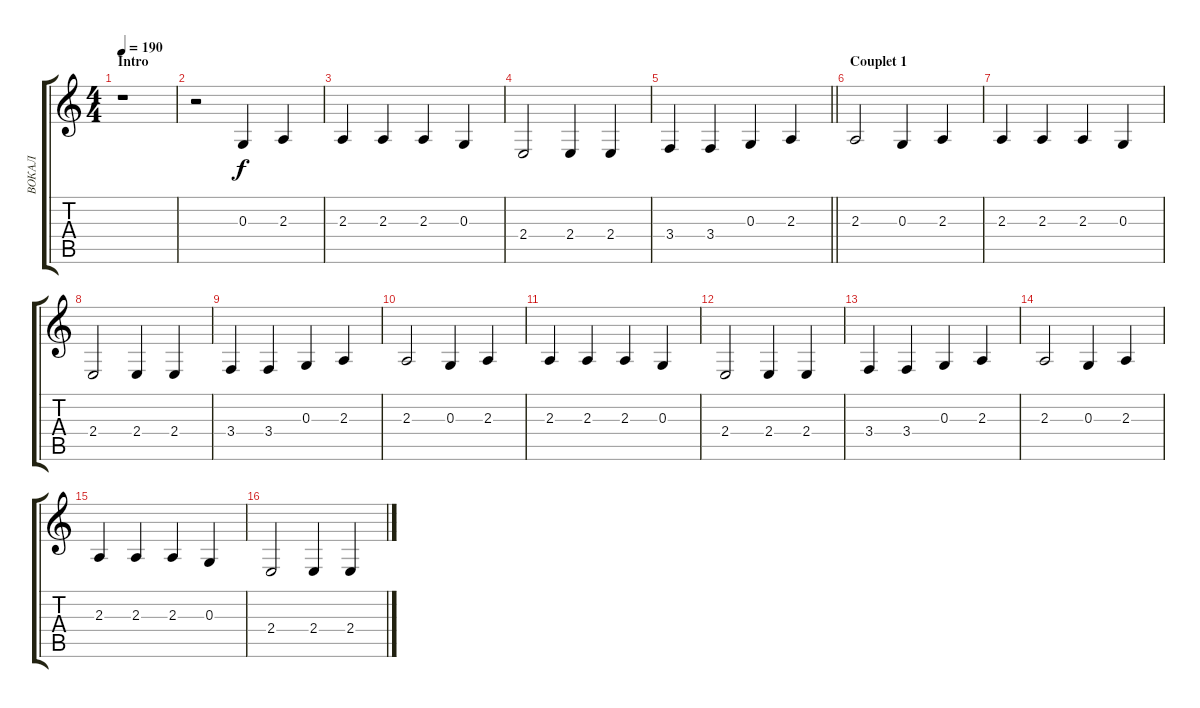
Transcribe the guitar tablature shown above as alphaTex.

\track ("ВОКАЛ" "ВОКАЛ") {instrument synthbrass1}
\staff {score tabs}
\tuning (E4 B3 G3 D3 A2 E2) {hide}
\ts (4 4)
\section ("" "Intro")
\tempo 190
\clef g2
\ks c
r.1{dy f instrument synthbrass1} |
r.2 0.3.4 2.3.4 |
2.3.4 2.3.4 2.3.4 0.3.4 |
2.4.2 2.4.4 2.4.4 |
\barLineRight lightlight
3.4.4 3.4.4 0.3.4 2.3.4 |
\section ("" "Couplet 1")
2.3.2 0.3.4 2.3.4 |
2.3.4 2.3.4 2.3.4 0.3.4 |
2.4.2 2.4.4 2.4.4 |
3.4.4 3.4.4 0.3.4 2.3.4 |
2.3.2 0.3.4 2.3.4 |
2.3.4 2.3.4 2.3.4 0.3.4 |
2.4.2 2.4.4 2.4.4 |
3.4.4 3.4.4 0.3.4 2.3.4 |
2.3.2 0.3.4 2.3.4 |
2.3.4 2.3.4 2.3.4 0.3.4 |
2.4.2 2.4.4 2.4.4
